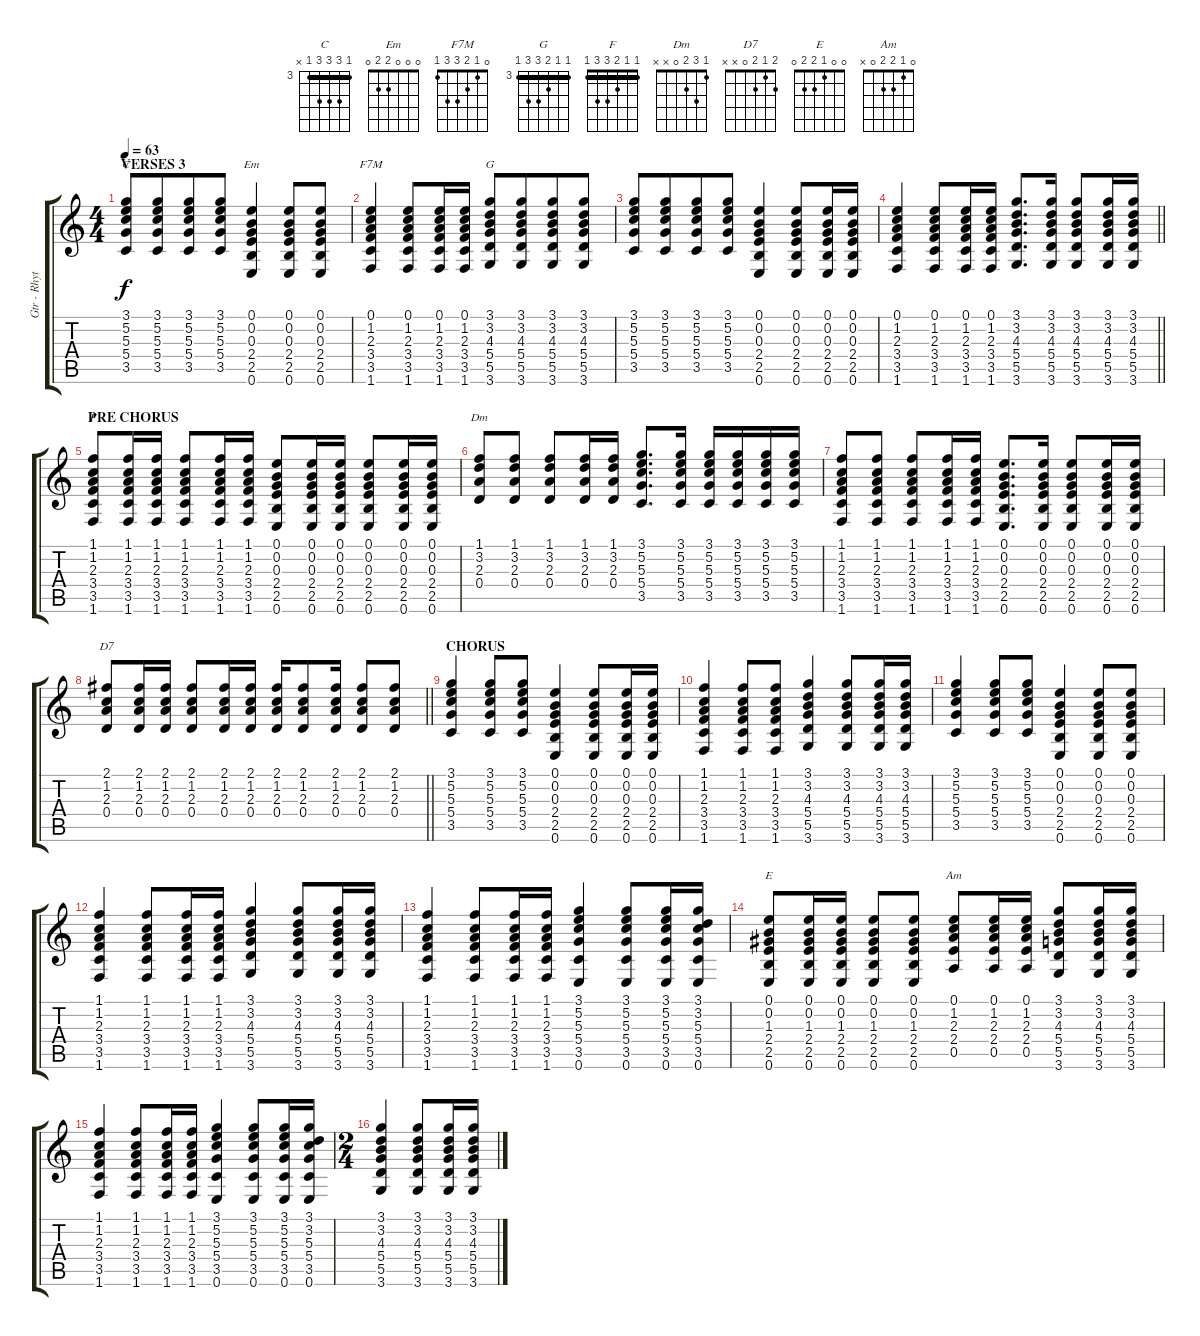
\track ("Gtr - Rhythm" "Gtr - Rhyt") {instrument electricguitarclean}
\staff {score tabs}
\tuning (E4 B3 G3 D3 A2 E2) {hide}
\chord ("C" 3 5 5 5 3 x) {firstfret 3 barre 3}
\chord ("Em" 0 0 0 2 2 0)
\chord ("F7M" 0 1 2 3 3 1)
\chord ("G" 3 3 4 5 5 3) {firstfret 3 barre 3}
\chord ("F" 1 1 2 3 3 1) {barre 1}
\chord ("Dm" 1 3 2 0 x x)
\chord ("D7" 2 1 2 0 x x)
\chord ("E" 0 0 1 2 2 0)
\chord ("Am" 0 1 2 2 0 x)
\ts (4 4)
\section ("" "VERSES 3")
\tempo 63
\clef g2
\ks c
(3.1 5.2 5.3 5.4 3.5).8{ch "C" dy f} (3.1 5.2 5.3 5.4 3.5).8{beam merge} (3.1 5.2 5.3 5.4 3.5).8 (3.1 5.2 5.3 5.4 3.5).8 (0.1 0.2 0.3 2.4 2.5 0.6).4{ch "Em"} (0.1 0.2 0.3 2.4 2.5 0.6).8 (0.1 0.2 0.3 2.4 2.5 0.6).8 |
(0.1 1.2 2.3 3.4 3.5 1.6).4{ch "F7M"} (0.1 1.2 2.3 3.4 3.5 1.6).8 (0.1 1.2 2.3 3.4 3.5 1.6).16 (0.1 1.2 2.3 3.4 3.5 1.6).16 (3.1 3.2 4.3 5.4 5.5 3.6).8{ch "G"} (3.1 3.2 4.3 5.4 5.5 3.6).8{beam merge} (3.1 3.2 4.3 5.4 5.5 3.6).8 (3.1 3.2 4.3 5.4 5.5 3.6).8 |
(3.1 5.2 5.3 5.4 3.5).8 (3.1 5.2 5.3 5.4 3.5).8{beam merge} (3.1 5.2 5.3 5.4 3.5).8 (3.1 5.2 5.3 5.4 3.5).8 (0.1 0.2 0.3 2.4 2.5 0.6).4 (0.1 0.2 0.3 2.4 2.5 0.6).8 (0.1 0.2 0.3 2.4 2.5 0.6).16 (0.1 0.2 0.3 2.4 2.5 0.6).16 |
\barLineRight lightlight
(0.1 1.2 2.3 3.4 3.5 1.6).4 (0.1 1.2 2.3 3.4 3.5 1.6).8 (0.1 1.2 2.3 3.4 3.5 1.6).16 (0.1 1.2 2.3 3.4 3.5 1.6).16 (3.1 3.2 4.3 5.4 5.5 3.6).8{d} (3.1 3.2 4.3 5.4 5.5 3.6).16 (3.1 3.2 4.3 5.4 5.5 3.6).8 (3.1 3.2 4.3 5.4 5.5 3.6).16 (3.1 3.2 4.3 5.4 5.5 3.6).16 |
\section ("" "PRE CHORUS")
(1.1 1.2 2.3 3.4 3.5 1.6).8{ch "F"} (1.1 1.2 2.3 3.4 3.5 1.6).16 (1.1 1.2 2.3 3.4 3.5 1.6).16 (1.1 1.2 2.3 3.4 3.5 1.6).8 (1.1 1.2 2.3 3.4 3.5 1.6).16 (1.1 1.2 2.3 3.4 3.5 1.6).16 (0.1 0.2 0.3 2.4 2.5 0.6).8 (0.1 0.2 0.3 2.4 2.5 0.6).16 (0.1 0.2 0.3 2.4 2.5 0.6).16 (0.1 0.2 0.3 2.4 2.5 0.6).8 (0.1 0.2 0.3 2.4 2.5 0.6).16 (0.1 0.2 0.3 2.4 2.5 0.6).16 |
(1.1 3.2 2.3 0.4).8{ch "Dm"} (1.1 3.2 2.3 0.4).8 (1.1 3.2 2.3 0.4).8 (1.1 3.2 2.3 0.4).16 (1.1 3.2 2.3 0.4).16 (3.1 5.2 5.3 5.4 3.5).8{d} (3.1 5.2 5.3 5.4 3.5).16 (3.1 5.2 5.3 5.4 3.5).16 (3.1 5.2 5.3 5.4 3.5).16 (3.1 5.2 5.3 5.4 3.5).16 (3.1 5.2 5.3 5.4 3.5).16 |
(1.1 1.2 2.3 3.4 3.5 1.6).8 (1.1 1.2 2.3 3.4 3.5 1.6).8 (1.1 1.2 2.3 3.4 3.5 1.6).8 (1.1 1.2 2.3 3.4 3.5 1.6).16 (1.1 1.2 2.3 3.4 3.5 1.6).16 (0.1 0.2 0.3 2.4 2.5 0.6).8{d} (0.1 0.2 0.3 2.4 2.5 0.6).16 (0.1 0.2 0.3 2.4 2.5 0.6).8 (0.1 0.2 0.3 2.4 2.5 0.6).16 (0.1 0.2 0.3 2.4 2.5 0.6).16 |
\barLineRight lightlight
(2.1 1.2 2.3 0.4).8{ch "D7"} (2.1 1.2 2.3 0.4).16 (2.1 1.2 2.3 0.4).16 (2.1 1.2 2.3 0.4).8 (2.1 1.2 2.3 0.4).16 (2.1 1.2 2.3 0.4).16 (2.1 1.2 2.3 0.4).16 (2.1 1.2 2.3 0.4).8 (2.1 1.2 2.3 0.4).16 (2.1 1.2 2.3 0.4).8 (2.1 1.2 2.3 0.4).8 |
\section ("" "CHORUS")
(3.1 5.2 5.3 5.4 3.5).4 (3.1 5.2 5.3 5.4 3.5).8 (3.1 5.2 5.3 5.4 3.5).8 (0.1 0.2 0.3 2.4 2.5 0.6).4 (0.1 0.2 0.3 2.4 2.5 0.6).8 (0.1 0.2 0.3 2.4 2.5 0.6).16 (0.1 0.2 0.3 2.4 2.5 0.6).16 |
(1.1 1.2 2.3 3.4 3.5 1.6).4 (1.1 1.2 2.3 3.4 3.5 1.6).8 (1.1 1.2 2.3 3.4 3.5 1.6).8 (3.1 3.2 4.3 5.4 5.5 3.6).4 (3.1 3.2 4.3 5.4 5.5 3.6).8 (3.1 3.2 4.3 5.4 5.5 3.6).16 (3.1 3.2 4.3 5.4 5.5 3.6).16 |
(3.1 5.2 5.3 5.4 3.5).4 (3.1 5.2 5.3 5.4 3.5).8 (3.1 5.2 5.3 5.4 3.5).8 (0.1 0.2 0.3 2.4 2.5 0.6).4 (0.1 0.2 0.3 2.4 2.5 0.6).8 (0.1 0.2 0.3 2.4 2.5 0.6).8 |
(1.1 1.2 2.3 3.4 3.5 1.6).4 (1.1 1.2 2.3 3.4 3.5 1.6).8 (1.1 1.2 2.3 3.4 3.5 1.6).16 (1.1 1.2 2.3 3.4 3.5 1.6).16 (3.1 3.2 4.3 5.4 5.5 3.6).4 (3.1 3.2 4.3 5.4 5.5 3.6).8 (3.1 3.2 4.3 5.4 5.5 3.6).16 (3.1 3.2 4.3 5.4 5.5 3.6).16 |
(1.1 1.2 2.3 3.4 3.5 1.6).4 (1.1 1.2 2.3 3.4 3.5 1.6).8 (1.1 1.2 2.3 3.4 3.5 1.6).16 (1.1 1.2 2.3 3.4 3.5 1.6).16 (3.1 5.2 5.3 5.4 3.5 0.6).4 (3.1 5.2 5.3 5.4 3.5 0.6).8 (3.1 5.2 5.3 5.4 3.5 0.6).16 (3.1 3.2 5.3 5.4 3.5 0.6).16 |
(0.1 0.2 1.3 2.4 2.5 0.6).8{ch "E"} (0.1 0.2 1.3 2.4 2.5 0.6).16 (0.1 0.2 1.3 2.4 2.5 0.6).16 (0.1 0.2 1.3 2.4 2.5 0.6).8 (0.1 0.2 1.3 2.4 2.5 0.6).8 (0.1 1.2 2.3 2.4 0.5).8{ch "Am"} (0.1 1.2 2.3 2.4 0.5).16 (0.1 1.2 2.3 2.4 0.5).16 (3.1 3.2 4.3 5.4 5.5 3.6).8 (3.1 3.2 4.3 5.4 5.5 3.6).16 (3.1 3.2 4.3 5.4 5.5 3.6).16 |
(1.1 1.2 2.3 3.4 3.5 1.6).4 (1.1 1.2 2.3 3.4 3.5 1.6).8 (1.1 1.2 2.3 3.4 3.5 1.6).16 (1.1 1.2 2.3 3.4 3.5 1.6).16 (3.1 5.2 5.3 5.4 3.5 0.6).4 (3.1 5.2 5.3 5.4 3.5 0.6).8 (3.1 5.2 5.3 5.4 3.5 0.6).16 (3.1 3.2 5.3 5.4 3.5 0.6).16 |
\ts (2 4)
(3.1 3.2 4.3 5.4 5.5 3.6).4 (3.1 3.2 4.3 5.4 5.5 3.6).8 (3.1 3.2 4.3 5.4 5.5 3.6).16 (3.1 3.2 4.3 5.4 5.5 3.6).16
